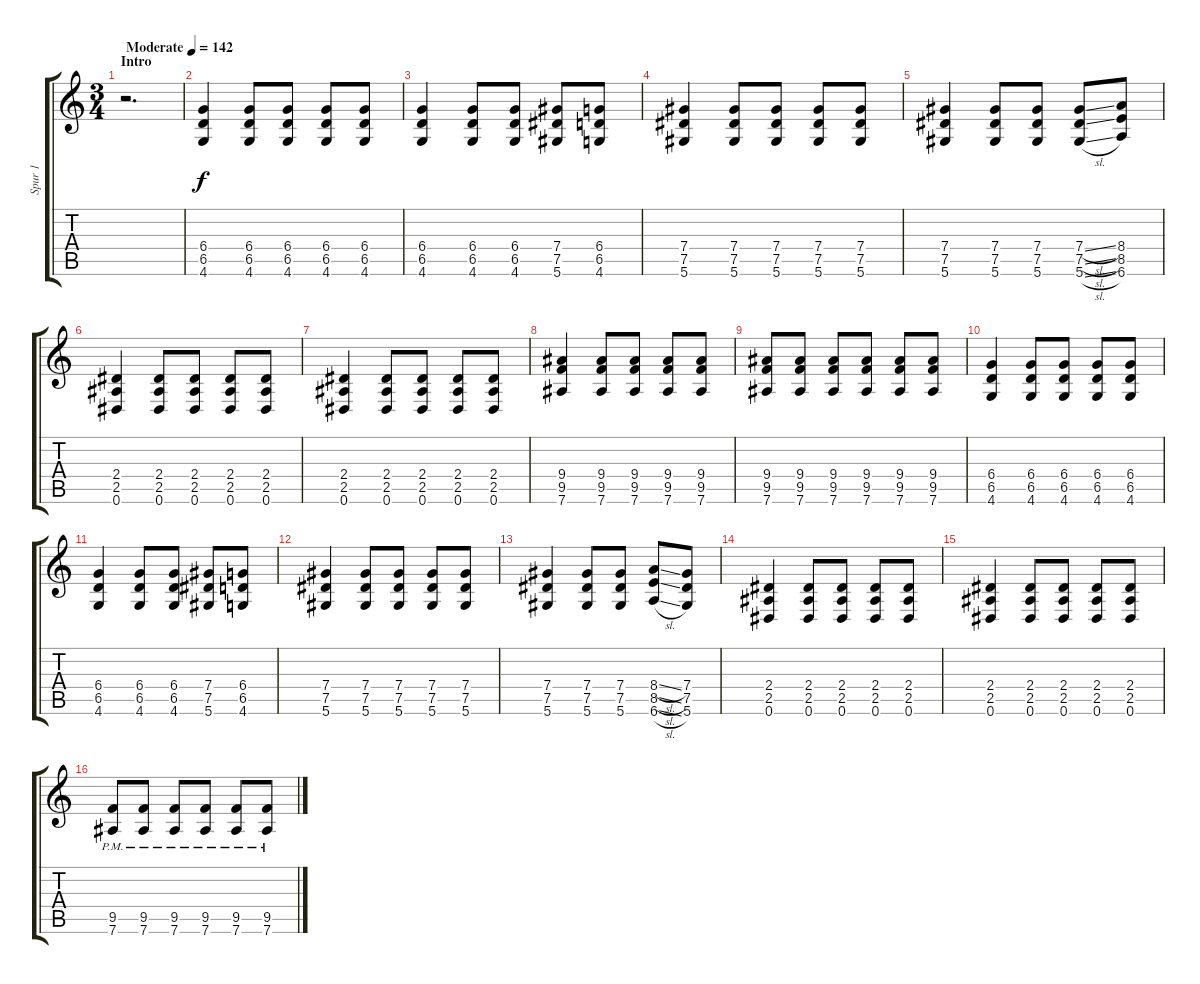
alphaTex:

\track ("Spur 1" "Spur 1") {instrument distortionguitar}
\staff {score tabs}
\tuning (Eb4 Bb3 Gb3 Db3 Ab2 Eb2) {hide}
\ts (3 4)
\section ("" "Intro")
\tempo (142 "Moderate")
\clef g2
\ks c
r.2{d dy f instrument distortionguitar} |
(6.4 6.5 4.6).4 (6.4 6.5 4.6).8 (6.4 6.5 4.6).8 (6.4 6.5 4.6).8 (6.4 6.5 4.6).8 |
(6.4 6.5 4.6).4 (6.4 6.5 4.6).8 (6.4 6.5 4.6).8 (7.4 7.5 5.6).8 (6.4 6.5 4.6).8 |
(7.4 7.5 5.6).4 (7.4 7.5 5.6).8 (7.4 7.5 5.6).8 (7.4 7.5 5.6).8 (7.4 7.5 5.6).8 |
(7.4 7.5 5.6).4 (7.4 7.5 5.6).8 (7.4 7.5 5.6).8 (7.4{sl} 7.5{sl} 5.6{sl}).8 (8.4 8.5 6.6).8 |
(2.4 2.5 0.6).4 (2.4 2.5 0.6).8 (2.4 2.5 0.6).8 (2.4 2.5 0.6).8 (2.4 2.5 0.6).8 |
(2.4 2.5 0.6).4 (2.4 2.5 0.6).8 (2.4 2.5 0.6).8 (2.4 2.5 0.6).8 (2.4 2.5 0.6).8 |
(9.4 9.5 7.6).4 (9.4 9.5 7.6).8 (9.4 9.5 7.6).8 (9.4 9.5 7.6).8 (9.4 9.5 7.6).8 |
(9.4 9.5 7.6).8 (9.4 9.5 7.6).8 (9.4 9.5 7.6).8 (9.4 9.5 7.6).8 (9.4 9.5 7.6).8 (9.4 9.5 7.6).8 |
(6.4 6.5 4.6).4 (6.4 6.5 4.6).8 (6.4 6.5 4.6).8 (6.4 6.5 4.6).8 (6.4 6.5 4.6).8 |
(6.4 6.5 4.6).4 (6.4 6.5 4.6).8 (6.4 6.5 4.6).8 (7.4 7.5 5.6).8 (6.4 6.5 4.6).8 |
(7.4 7.5 5.6).4 (7.4 7.5 5.6).8 (7.4 7.5 5.6).8 (7.4 7.5 5.6).8 (7.4 7.5 5.6).8 |
(7.4 7.5 5.6).4 (7.4 7.5 5.6).8 (7.4 7.5 5.6).8 (8.4{sl} 8.5{sl} 6.6{sl}).8 (7.4 7.5 5.6).8 |
(2.4 2.5 0.6).4 (2.4 2.5 0.6).8 (2.4 2.5 0.6).8 (2.4 2.5 0.6).8 (2.4 2.5 0.6).8 |
(2.4 2.5 0.6).4 (2.4 2.5 0.6).8 (2.4 2.5 0.6).8 (2.4 2.5 0.6).8 (2.4 2.5 0.6).8 |
(9.5{pm} 7.6{pm}).8 (9.5{pm} 7.6{pm}).8 (9.5{pm} 7.6{pm}).8 (9.5{pm} 7.6{pm}).8 (9.5{pm} 7.6{pm}).8 (9.5{pm} 7.6{pm}).8
